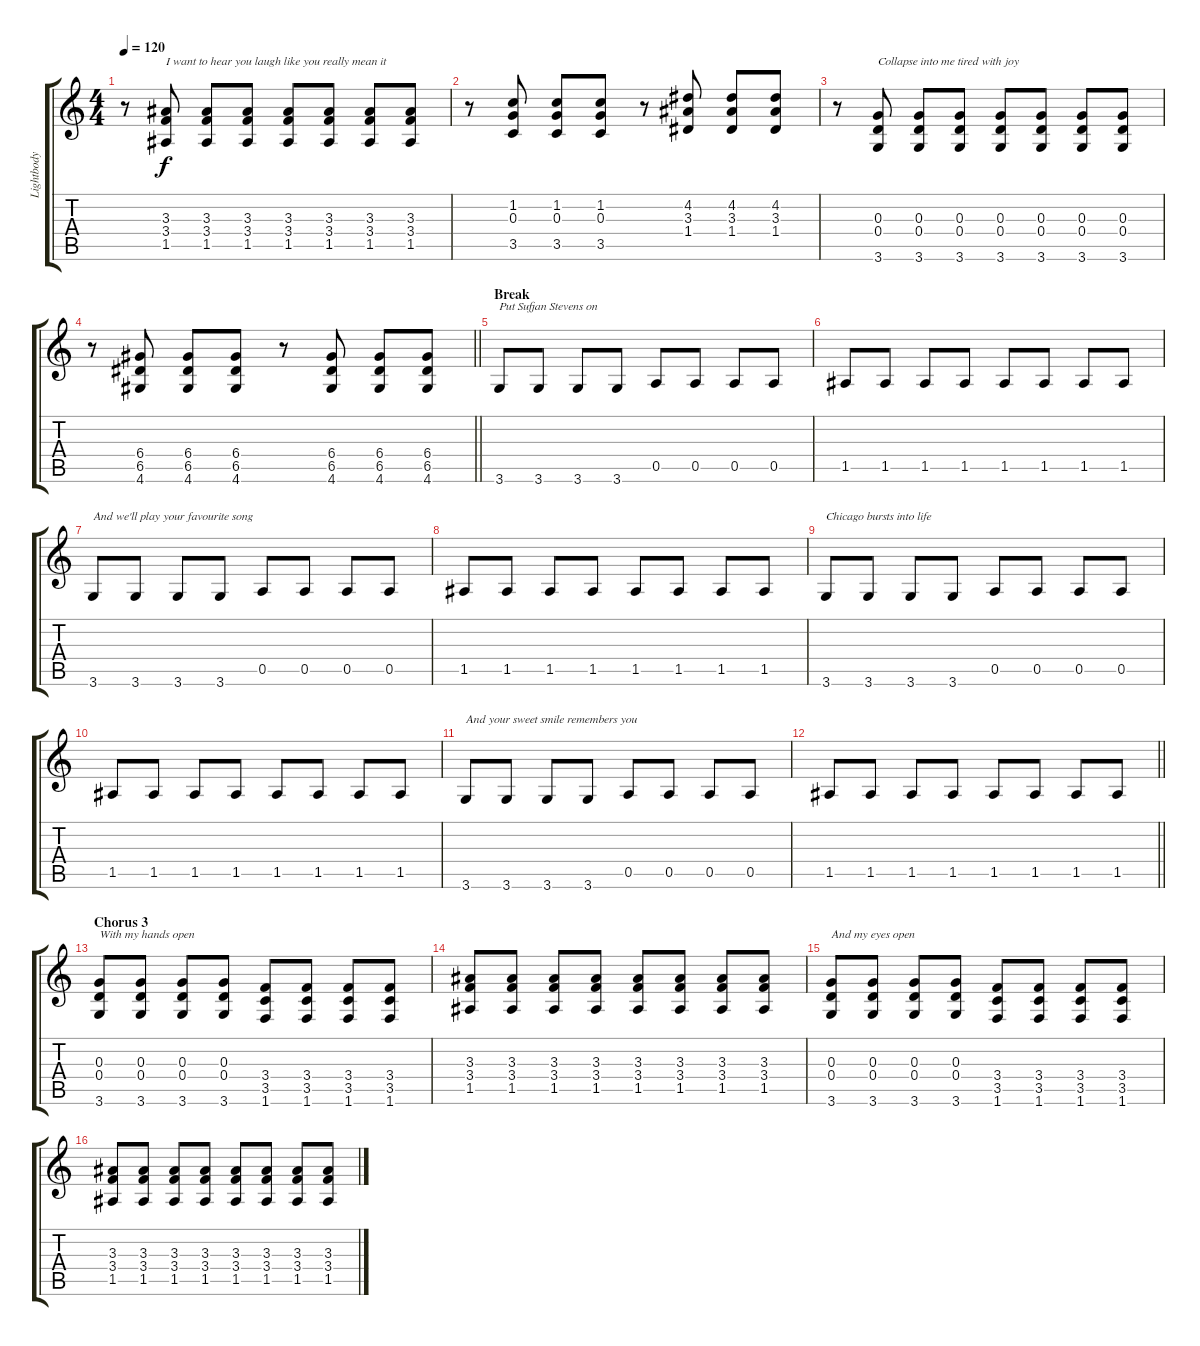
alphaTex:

\track ("Lightbody" "Lightbody") {instrument distortionguitar}
\staff {score tabs}
\tuning (E4 B3 G3 D3 A2 E2) {hide}
\ts (4 4)
\tempo 120
\clef g2
\ks c
r.8{dy f} (3.3 3.4 1.5).8{txt "I want to hear you laugh like you really mean it"} (3.3 3.4 1.5).8 (3.3 3.4 1.5).8 (3.3 3.4 1.5).8 (3.3 3.4 1.5).8 (3.3 3.4 1.5).8 (3.3 3.4 1.5).8 |
r.8 (1.2 0.3 3.5).8 (1.2 0.3 3.5).8 (1.2 0.3 3.5).8 r.8 (4.2 3.3 1.4).8 (4.2 3.3 1.4).8 (4.2 3.3 1.4).8 |
r.8 (0.3 0.4 3.6).8{txt "Collapse into me tired with joy"} (0.3 0.4 3.6).8 (0.3 0.4 3.6).8 (0.3 0.4 3.6).8 (0.3 0.4 3.6).8 (0.3 0.4 3.6).8 (0.3 0.4 3.6).8 |
\barLineRight lightlight
r.8 (6.4 6.5 4.6).8 (6.4 6.5 4.6).8 (6.4 6.5 4.6).8 r.8 (6.4 6.5 4.6).8 (6.4 6.5 4.6).8 (6.4 6.5 4.6).8 |
\section ("" "Break")
3.6.8{txt "Put Sufjan Stevens on"} 3.6.8 3.6.8 3.6.8 0.5.8 0.5.8 0.5.8 0.5.8 |
1.5.8 1.5.8 1.5.8 1.5.8 1.5.8 1.5.8 1.5.8 1.5.8 |
3.6.8{txt "And we'll play your favourite song"} 3.6.8 3.6.8 3.6.8 0.5.8 0.5.8 0.5.8 0.5.8 |
1.5.8 1.5.8 1.5.8 1.5.8 1.5.8 1.5.8 1.5.8 1.5.8 |
3.6.8{txt "Chicago bursts into life"} 3.6.8 3.6.8 3.6.8 0.5.8 0.5.8 0.5.8 0.5.8 |
1.5.8 1.5.8 1.5.8 1.5.8 1.5.8 1.5.8 1.5.8 1.5.8 |
3.6.8{txt "And your sweet smile remembers you"} 3.6.8 3.6.8 3.6.8 0.5.8 0.5.8 0.5.8 0.5.8 |
\barLineRight lightlight
1.5.8 1.5.8 1.5.8 1.5.8 1.5.8 1.5.8 1.5.8 1.5.8 |
\section ("" "Chorus 3")
(0.3 0.4 3.6).8{txt "With my hands open"} (0.3 0.4 3.6).8 (0.3 0.4 3.6).8 (0.3 0.4 3.6).8 (3.4 3.5 1.6).8 (3.4 3.5 1.6).8 (3.4 3.5 1.6).8 (3.4 3.5 1.6).8 |
(3.3 3.4 1.5).8 (3.3 3.4 1.5).8 (3.3 3.4 1.5).8 (3.3 3.4 1.5).8 (3.3 3.4 1.5).8 (3.3 3.4 1.5).8 (3.3 3.4 1.5).8 (3.3 3.4 1.5).8 |
(0.3 0.4 3.6).8{txt "And my eyes open"} (0.3 0.4 3.6).8 (0.3 0.4 3.6).8 (0.3 0.4 3.6).8 (3.4 3.5 1.6).8 (3.4 3.5 1.6).8 (3.4 3.5 1.6).8 (3.4 3.5 1.6).8 |
(3.3 3.4 1.5).8 (3.3 3.4 1.5).8 (3.3 3.4 1.5).8 (3.3 3.4 1.5).8 (3.3 3.4 1.5).8 (3.3 3.4 1.5).8 (3.3 3.4 1.5).8 (3.3 3.4 1.5).8
